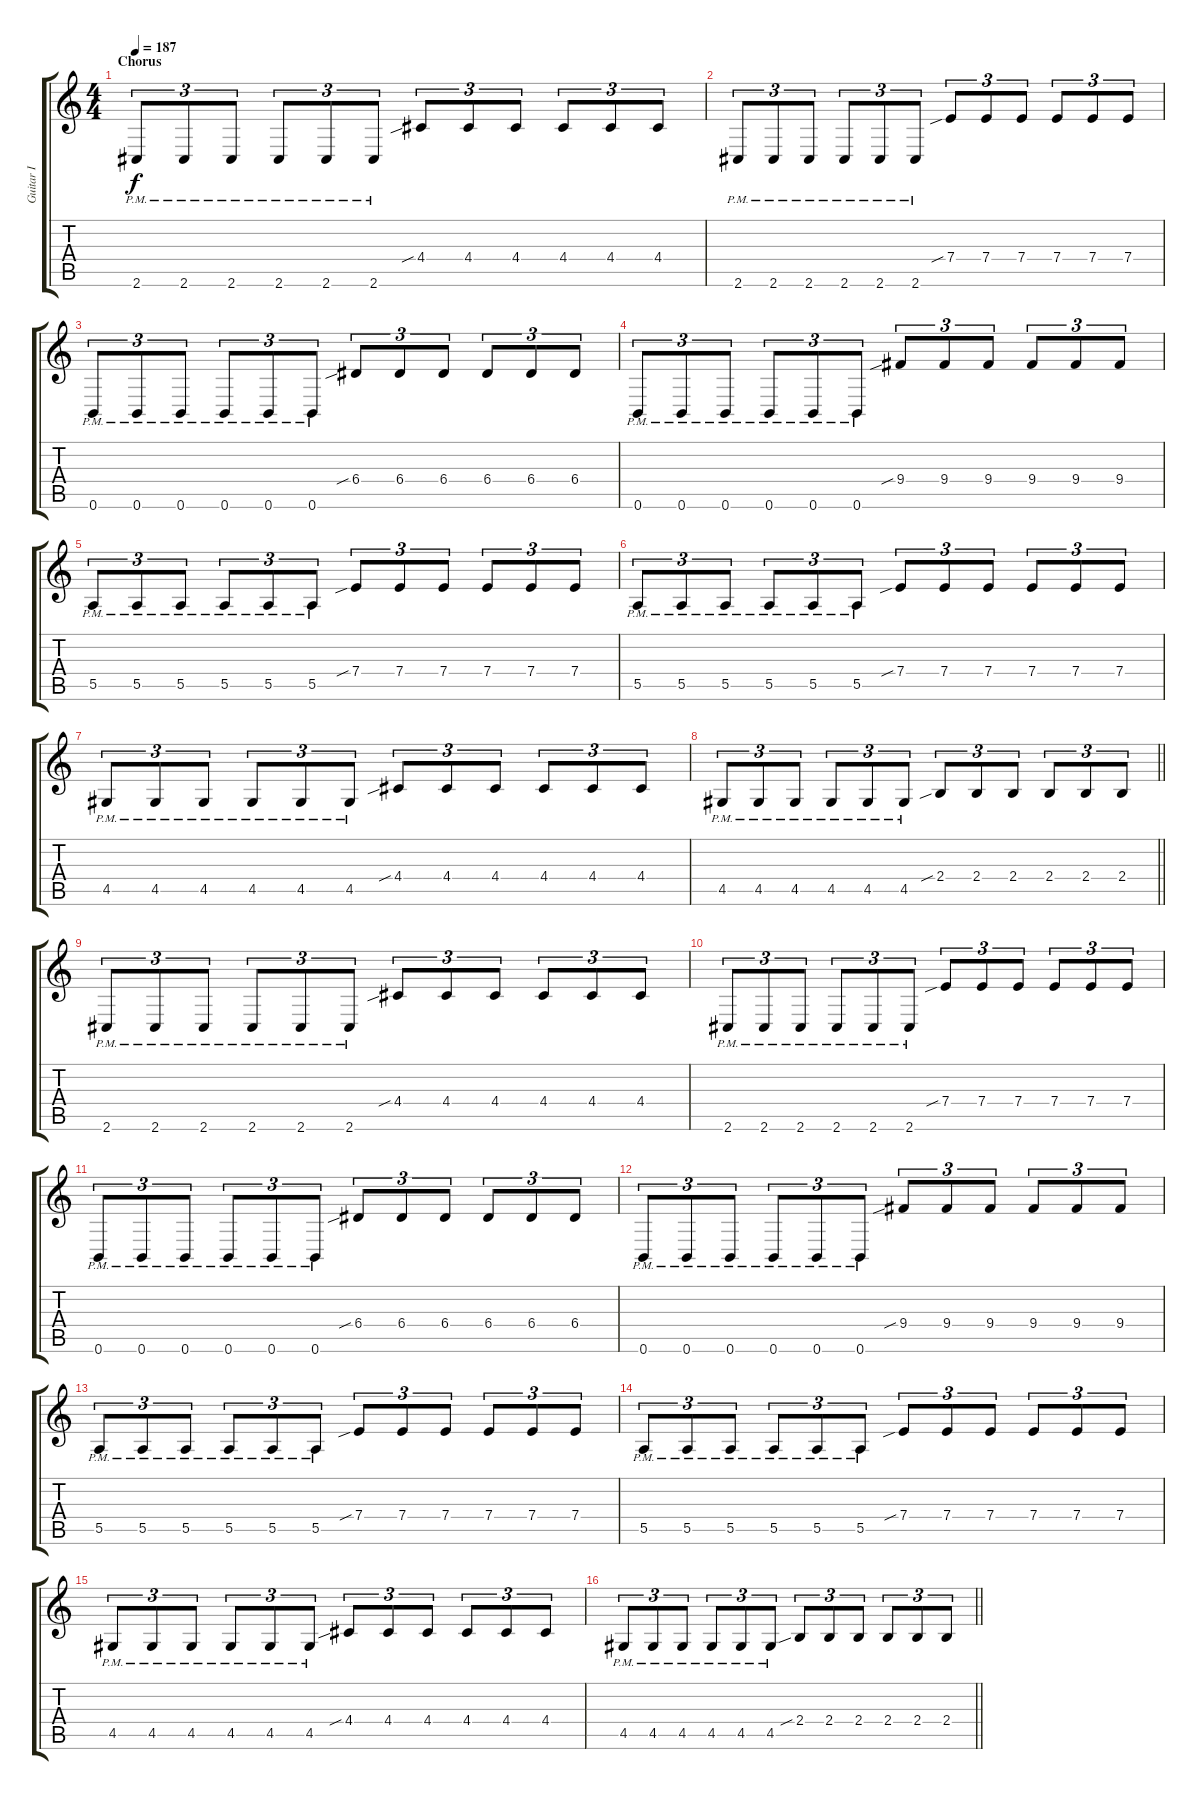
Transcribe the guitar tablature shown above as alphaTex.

\track ("Guitar I" "Guitar I") {instrument distortionguitar}
\staff {score tabs}
\tuning (B3 Gb3 D3 A2 E2 B1) {hide}
\ts (4 4)
\section ("" "Chorus")
\tempo 187
\clef g2
\ks c
2.6{pm}.8{tu (3 2) dy f} 2.6{pm}.8{tu (3 2)} 2.6{pm}.8{tu (3 2)} 2.6{pm}.8{tu (3 2)} 2.6{pm}.8{tu (3 2)} 2.6{pm}.8{tu (3 2)} 4.4{sib}.8{tu (3 2)} 4.4.8{tu (3 2)} 4.4.8{tu (3 2)} 4.4.8{tu (3 2)} 4.4.8{tu (3 2)} 4.4.8{tu (3 2)} |
2.6{pm}.8{tu (3 2)} 2.6{pm}.8{tu (3 2)} 2.6{pm}.8{tu (3 2)} 2.6{pm}.8{tu (3 2)} 2.6{pm}.8{tu (3 2)} 2.6{pm}.8{tu (3 2)} 7.4{sib}.8{tu (3 2)} 7.4.8{tu (3 2)} 7.4.8{tu (3 2)} 7.4.8{tu (3 2)} 7.4.8{tu (3 2)} 7.4.8{tu (3 2)} |
0.6{pm}.8{tu (3 2)} 0.6{pm}.8{tu (3 2)} 0.6{pm}.8{tu (3 2)} 0.6{pm}.8{tu (3 2)} 0.6{pm}.8{tu (3 2)} 0.6{pm}.8{tu (3 2)} 6.4{sib}.8{tu (3 2)} 6.4.8{tu (3 2)} 6.4.8{tu (3 2)} 6.4.8{tu (3 2)} 6.4.8{tu (3 2)} 6.4.8{tu (3 2)} |
0.6{pm}.8{tu (3 2)} 0.6{pm}.8{tu (3 2)} 0.6{pm}.8{tu (3 2)} 0.6{pm}.8{tu (3 2)} 0.6{pm}.8{tu (3 2)} 0.6{pm}.8{tu (3 2)} 9.4{sib}.8{tu (3 2)} 9.4.8{tu (3 2)} 9.4.8{tu (3 2)} 9.4.8{tu (3 2)} 9.4.8{tu (3 2)} 9.4.8{tu (3 2)} |
5.5{pm}.8{tu (3 2)} 5.5{pm}.8{tu (3 2)} 5.5{pm}.8{tu (3 2)} 5.5{pm}.8{tu (3 2)} 5.5{pm}.8{tu (3 2)} 5.5{pm}.8{tu (3 2)} 7.4{sib}.8{tu (3 2)} 7.4.8{tu (3 2)} 7.4.8{tu (3 2)} 7.4.8{tu (3 2)} 7.4.8{tu (3 2)} 7.4.8{tu (3 2)} |
5.5{pm}.8{tu (3 2)} 5.5{pm}.8{tu (3 2)} 5.5{pm}.8{tu (3 2)} 5.5{pm}.8{tu (3 2)} 5.5{pm}.8{tu (3 2)} 5.5{pm}.8{tu (3 2)} 7.4{sib}.8{tu (3 2)} 7.4.8{tu (3 2)} 7.4.8{tu (3 2)} 7.4.8{tu (3 2)} 7.4.8{tu (3 2)} 7.4.8{tu (3 2)} |
4.5{pm}.8{tu (3 2)} 4.5{pm}.8{tu (3 2)} 4.5{pm}.8{tu (3 2)} 4.5{pm}.8{tu (3 2)} 4.5{pm}.8{tu (3 2)} 4.5{pm}.8{tu (3 2)} 4.4{sib}.8{tu (3 2)} 4.4.8{tu (3 2)} 4.4.8{tu (3 2)} 4.4.8{tu (3 2)} 4.4.8{tu (3 2)} 4.4.8{tu (3 2)} |
\barLineRight lightlight
4.5{pm}.8{tu (3 2)} 4.5{pm}.8{tu (3 2)} 4.5{pm}.8{tu (3 2)} 4.5{pm}.8{tu (3 2)} 4.5{pm}.8{tu (3 2)} 4.5{pm}.8{tu (3 2)} 2.4{sib}.8{tu (3 2)} 2.4.8{tu (3 2)} 2.4.8{tu (3 2)} 2.4.8{tu (3 2)} 2.4.8{tu (3 2)} 2.4.8{tu (3 2)} |
\section ("" "")
2.6{pm}.8{tu (3 2)} 2.6{pm}.8{tu (3 2)} 2.6{pm}.8{tu (3 2)} 2.6{pm}.8{tu (3 2)} 2.6{pm}.8{tu (3 2)} 2.6{pm}.8{tu (3 2)} 4.4{sib}.8{tu (3 2)} 4.4.8{tu (3 2)} 4.4.8{tu (3 2)} 4.4.8{tu (3 2)} 4.4.8{tu (3 2)} 4.4.8{tu (3 2)} |
2.6{pm}.8{tu (3 2)} 2.6{pm}.8{tu (3 2)} 2.6{pm}.8{tu (3 2)} 2.6{pm}.8{tu (3 2)} 2.6{pm}.8{tu (3 2)} 2.6{pm}.8{tu (3 2)} 7.4{sib}.8{tu (3 2)} 7.4.8{tu (3 2)} 7.4.8{tu (3 2)} 7.4.8{tu (3 2)} 7.4.8{tu (3 2)} 7.4.8{tu (3 2)} |
0.6{pm}.8{tu (3 2)} 0.6{pm}.8{tu (3 2)} 0.6{pm}.8{tu (3 2)} 0.6{pm}.8{tu (3 2)} 0.6{pm}.8{tu (3 2)} 0.6{pm}.8{tu (3 2)} 6.4{sib}.8{tu (3 2)} 6.4.8{tu (3 2)} 6.4.8{tu (3 2)} 6.4.8{tu (3 2)} 6.4.8{tu (3 2)} 6.4.8{tu (3 2)} |
0.6{pm}.8{tu (3 2)} 0.6{pm}.8{tu (3 2)} 0.6{pm}.8{tu (3 2)} 0.6{pm}.8{tu (3 2)} 0.6{pm}.8{tu (3 2)} 0.6{pm}.8{tu (3 2)} 9.4{sib}.8{tu (3 2)} 9.4.8{tu (3 2)} 9.4.8{tu (3 2)} 9.4.8{tu (3 2)} 9.4.8{tu (3 2)} 9.4.8{tu (3 2)} |
5.5{pm}.8{tu (3 2)} 5.5{pm}.8{tu (3 2)} 5.5{pm}.8{tu (3 2)} 5.5{pm}.8{tu (3 2)} 5.5{pm}.8{tu (3 2)} 5.5{pm}.8{tu (3 2)} 7.4{sib}.8{tu (3 2)} 7.4.8{tu (3 2)} 7.4.8{tu (3 2)} 7.4.8{tu (3 2)} 7.4.8{tu (3 2)} 7.4.8{tu (3 2)} |
5.5{pm}.8{tu (3 2)} 5.5{pm}.8{tu (3 2)} 5.5{pm}.8{tu (3 2)} 5.5{pm}.8{tu (3 2)} 5.5{pm}.8{tu (3 2)} 5.5{pm}.8{tu (3 2)} 7.4{sib}.8{tu (3 2)} 7.4.8{tu (3 2)} 7.4.8{tu (3 2)} 7.4.8{tu (3 2)} 7.4.8{tu (3 2)} 7.4.8{tu (3 2)} |
4.5{pm}.8{tu (3 2)} 4.5{pm}.8{tu (3 2)} 4.5{pm}.8{tu (3 2)} 4.5{pm}.8{tu (3 2)} 4.5{pm}.8{tu (3 2)} 4.5{pm}.8{tu (3 2)} 4.4{sib}.8{tu (3 2)} 4.4.8{tu (3 2)} 4.4.8{tu (3 2)} 4.4.8{tu (3 2)} 4.4.8{tu (3 2)} 4.4.8{tu (3 2)} |
\barLineRight lightlight
4.5{pm}.8{tu (3 2)} 4.5{pm}.8{tu (3 2)} 4.5{pm}.8{tu (3 2)} 4.5{pm}.8{tu (3 2)} 4.5{pm}.8{tu (3 2)} 4.5{pm}.8{tu (3 2)} 2.4{sib}.8{tu (3 2)} 2.4.8{tu (3 2)} 2.4.8{tu (3 2)} 2.4.8{tu (3 2)} 2.4.8{tu (3 2)} 2.4.8{tu (3 2)}
